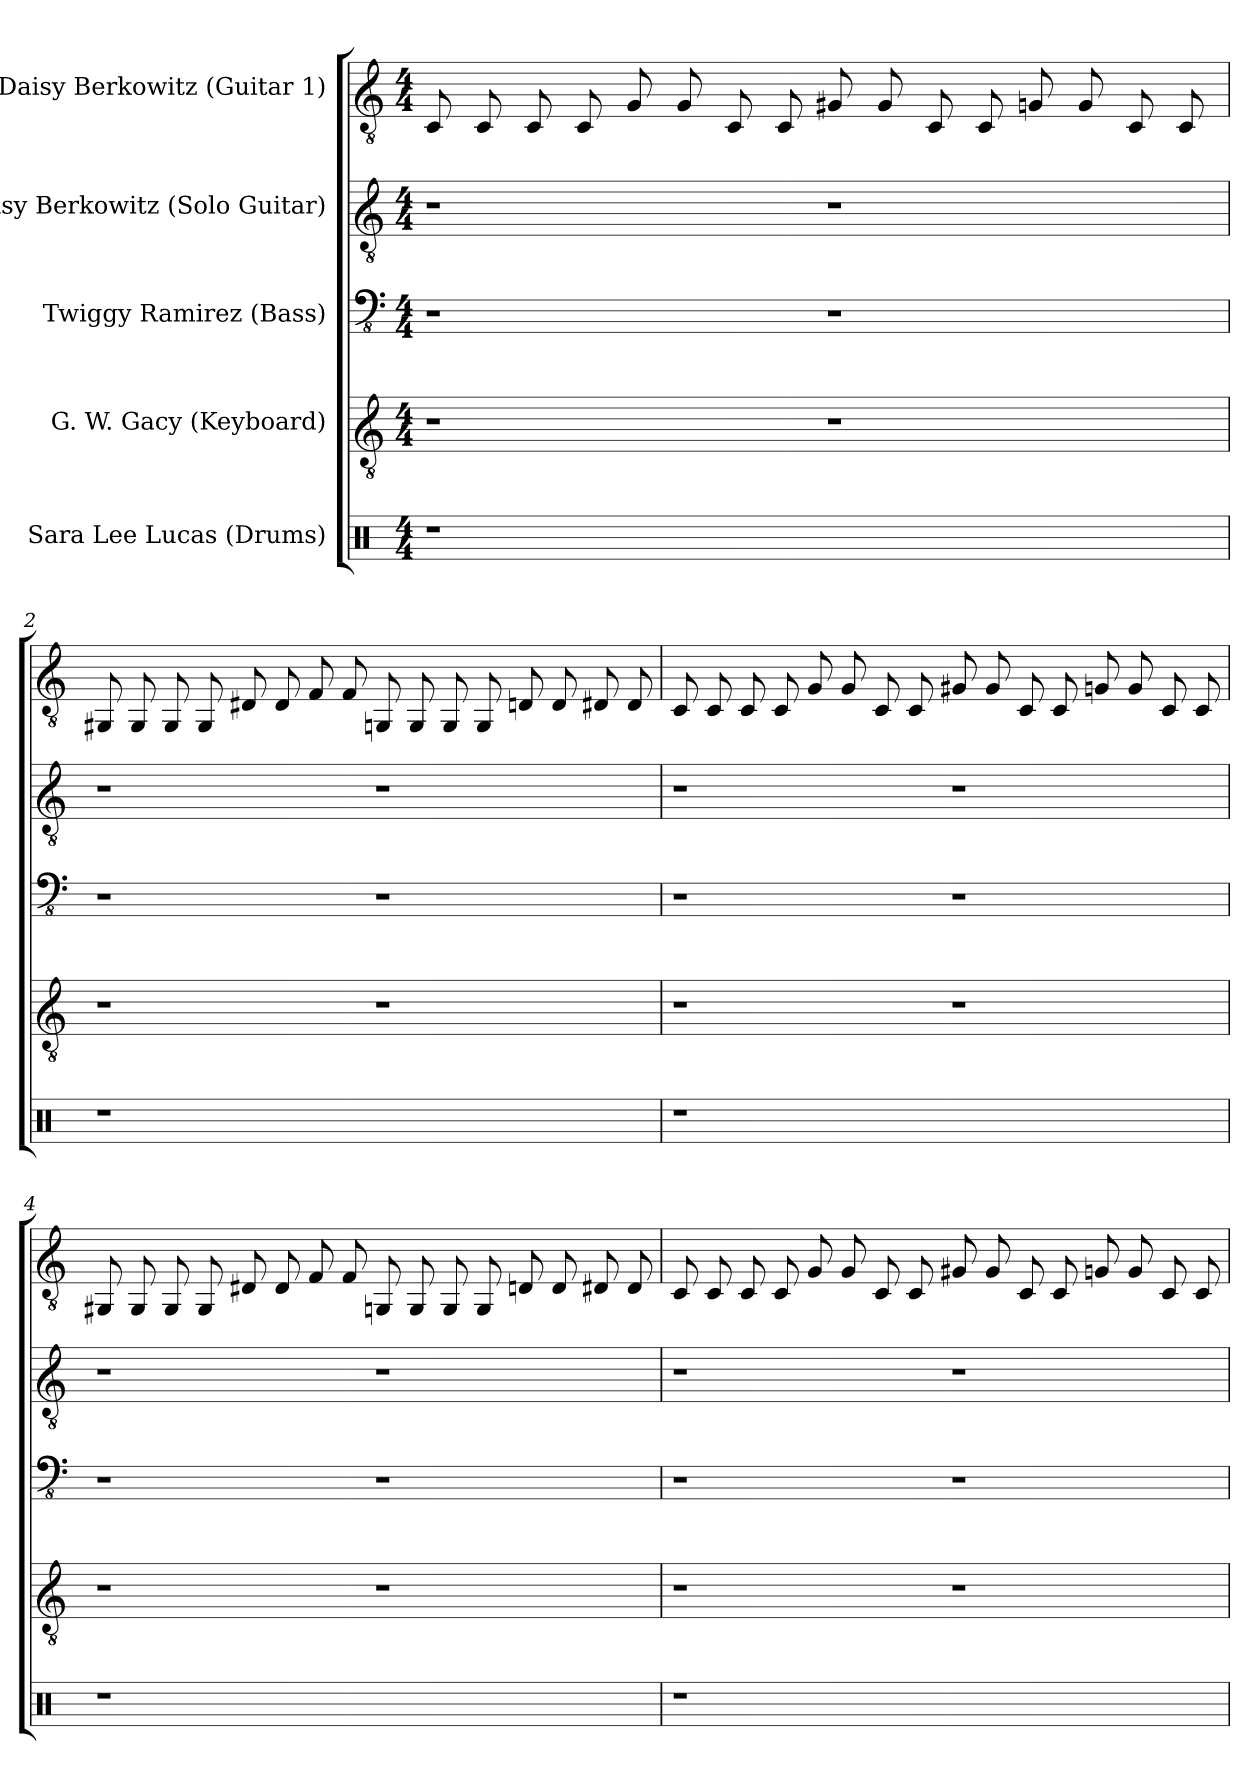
**kern	**kern	**kern	**kern	**kern
*part5	*part4	*part3	*part2	*part1
*staff5	*staff4	*staff3	*staff2	*staff1
*I"Sara Lee Lucas (Drums)	*I"G. W. Gacy (Keyboard)	*I"Twiggy Ramirez (Bass)	*I"Daisy Berkowitz (Solo Guitar)	*I"Daisy Berkowitz (Guitar 1)
*	*stria6	*stria4	*stria6	*stria6
*clefX	*clefGv2	*clefFv4	*clefGv2	*clefGv2
*k[]	*k[]	*k[]	*k[]	*k[]
*M4/4	*M4/4	*M4/4	*M4/4	*M4/4
*MM92	*MM92	*MM92	*MM92	*MM92
=1	=1	=1	=1	=1
1r	1r	1r	1r	8C
.	.	.	.	8C
.	.	.	.	8C
.	.	.	.	8C
.	.	.	.	8G
.	.	.	.	8G
.	.	.	.	8C
.	.	.	.	8C
1ryy	1r	1r	1r	8G#
.	.	.	.	8G#
.	.	.	.	8C
.	.	.	.	8C
.	.	.	.	8G
.	.	.	.	8G
.	.	.	.	8C
.	.	.	.	8C
=2	=2	=2	=2	=2
1r	1r	1r	1r	8GG#
.	.	.	.	8GG#
.	.	.	.	8GG#
.	.	.	.	8GG#
.	.	.	.	8D#
.	.	.	.	8D#
.	.	.	.	8F
.	.	.	.	8F
1ryy	1r	1r	1r	8GG
.	.	.	.	8GG
.	.	.	.	8GG
.	.	.	.	8GG
.	.	.	.	8D
.	.	.	.	8D
.	.	.	.	8D#
.	.	.	.	8D#
=3	=3	=3	=3	=3
1r	1r	1r	1r	8C
.	.	.	.	8C
.	.	.	.	8C
.	.	.	.	8C
.	.	.	.	8G
.	.	.	.	8G
.	.	.	.	8C
.	.	.	.	8C
1ryy	1r	1r	1r	8G#
.	.	.	.	8G#
.	.	.	.	8C
.	.	.	.	8C
.	.	.	.	8G
.	.	.	.	8G
.	.	.	.	8C
.	.	.	.	8C
=4	=4	=4	=4	=4
1r	1r	1r	1r	8GG#
.	.	.	.	8GG#
.	.	.	.	8GG#
.	.	.	.	8GG#
.	.	.	.	8D#
.	.	.	.	8D#
.	.	.	.	8F
.	.	.	.	8F
1ryy	1r	1r	1r	8GG
.	.	.	.	8GG
.	.	.	.	8GG
.	.	.	.	8GG
.	.	.	.	8D
.	.	.	.	8D
.	.	.	.	8D#
.	.	.	.	8D#
=5	=5	=5	=5	=5
1r	1r	1r	1r	8C
.	.	.	.	8C
.	.	.	.	8C
.	.	.	.	8C
.	.	.	.	8G
.	.	.	.	8G
.	.	.	.	8C
.	.	.	.	8C
1ryy	1r	1r	1r	8G#
.	.	.	.	8G#
.	.	.	.	8C
.	.	.	.	8C
.	.	.	.	8G
.	.	.	.	8G
.	.	.	.	8C
.	.	.	.	8C
=	=	=	=	=
*-	*-	*-	*-	*-
